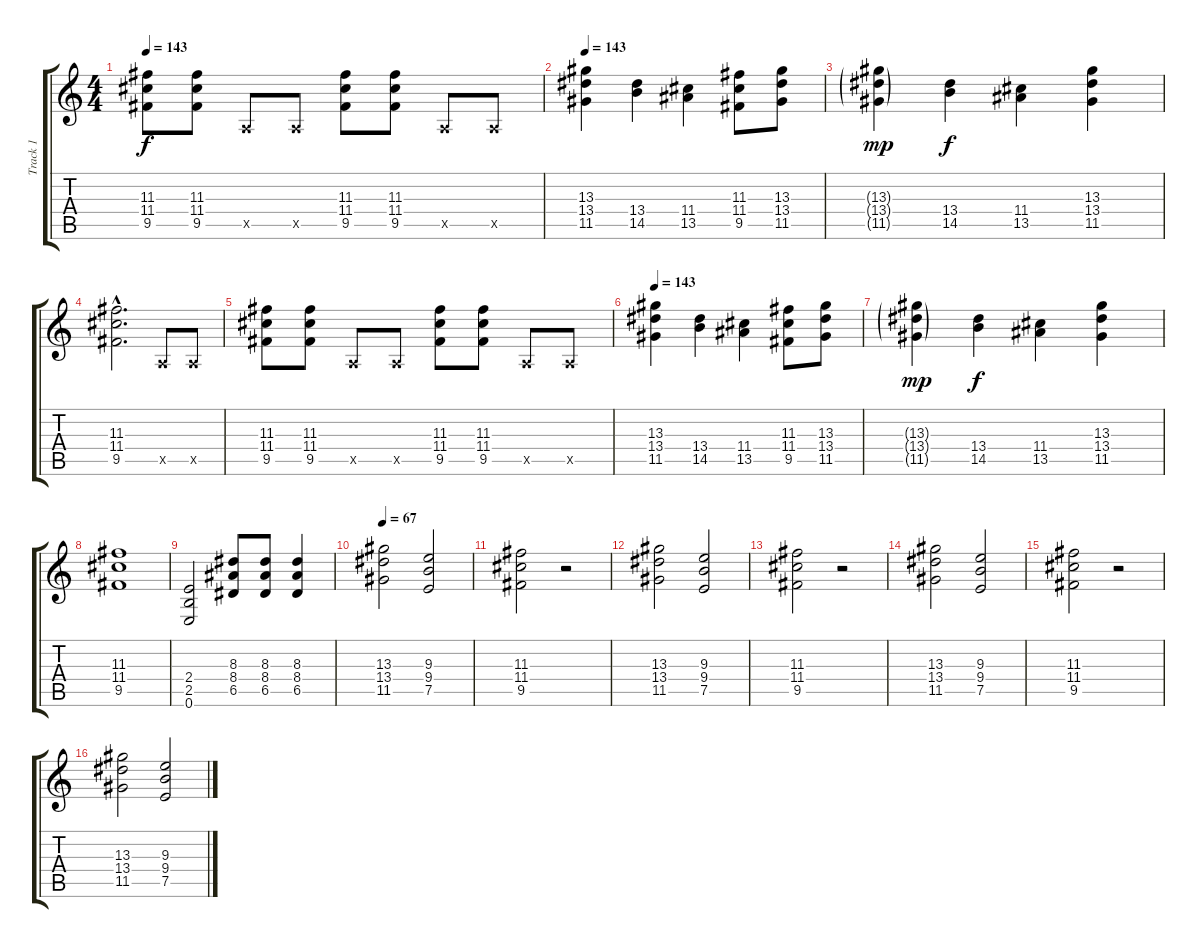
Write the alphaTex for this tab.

\track ("Track 1" "Track 1") {instrument acousticguitarsteel}
\staff {score tabs}
\tuning (E4 B3 G3 D3 A2 E2) {hide}
\ts (4 4)
\tempo 143
\clef g2
\ks c
(11.3 11.4 9.5).8{dy f} (11.3 11.4 9.5).8 0.5{x}.8 0.5{x}.8 (11.3 11.4 9.5).8 (11.3 11.4 9.5).8 0.5{x}.8 0.5{x}.8 |
\tempo 143
(13.3 13.4 11.5).4{instrument overdrivenguitar} (13.4 14.5).4 (11.4 13.5).4 (11.3 11.4 9.5).8 (13.3 13.4 11.5).8 |
(13.3{g} 13.4{g} 11.5{g}).4{dy mp} (13.4 14.5).4{dy f} (11.4 13.5).4 (13.3 13.4 11.5).4 |
(11.3{hac} 11.4{hac} 9.5{hac}).2{d} 0.5{x}.8 0.5{x}.8 |
(11.3 11.4 9.5).8 (11.3 11.4 9.5).8 0.5{x}.8 0.5{x}.8 (11.3 11.4 9.5).8 (11.3 11.4 9.5).8 0.5{x}.8 0.5{x}.8 |
\tempo 143
(13.3 13.4 11.5).4{instrument overdrivenguitar} (13.4 14.5).4 (11.4 13.5).4 (11.3 11.4 9.5).8 (13.3 13.4 11.5).8 |
(13.3{g} 13.4{g} 11.5{g}).4{dy mp} (13.4 14.5).4{dy f} (11.4 13.5).4 (13.3 13.4 11.5).4 |
(11.3 11.4 9.5).1 |
(2.4 2.5 0.6).2 (8.3 8.4 6.5).8 (8.3 8.4 6.5).8 (8.3 8.4 6.5).4 |
\tempo 67
(13.3 13.4 11.5).2 (9.3 9.4 7.5).2 |
(11.3 11.4 9.5).2 r.2 |
(13.3 13.4 11.5).2 (9.3 9.4 7.5).2 |
(11.3 11.4 9.5).2 r.2 |
(13.3 13.4 11.5).2 (9.3 9.4 7.5).2 |
(11.3 11.4 9.5).2 r.2 |
(13.3 13.4 11.5).2 (9.3 9.4 7.5).2
